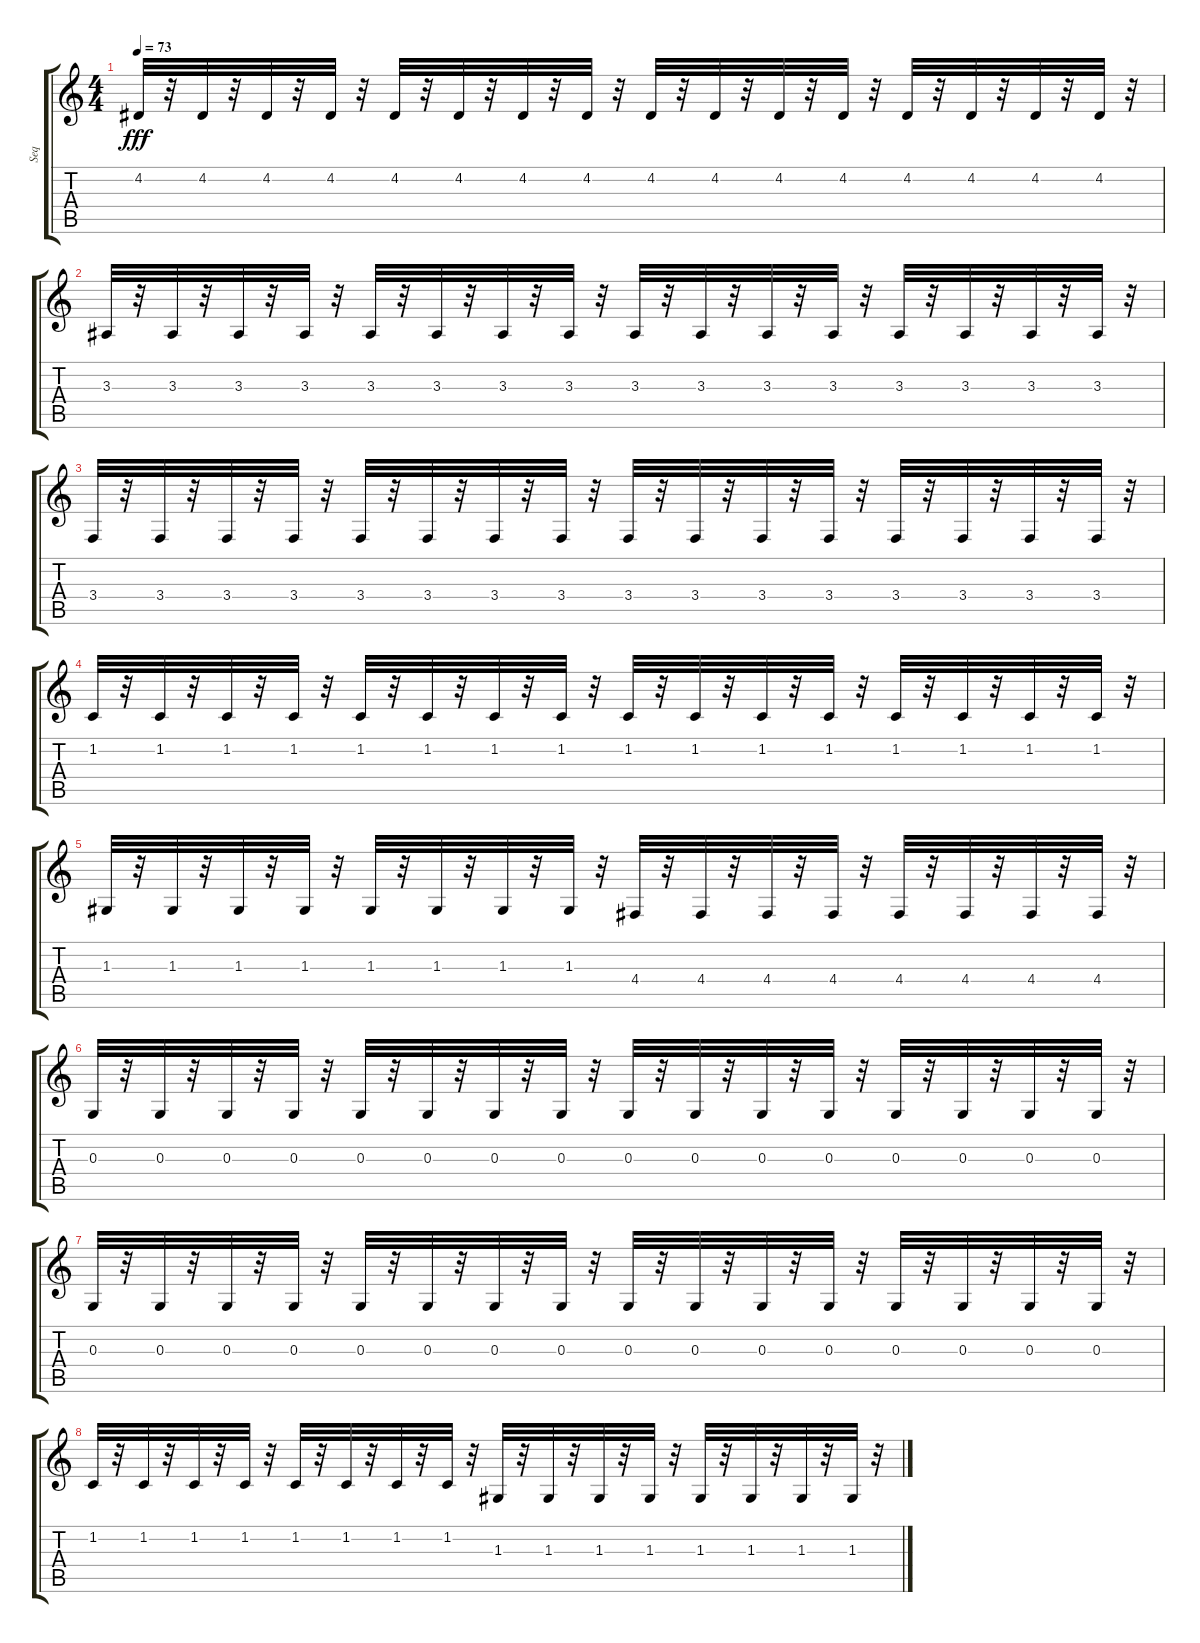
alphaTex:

\track ("Seq" "Seq") {instrument percussiveorgan}
\staff {score tabs}
\tuning (E4 B3 G3 D3 A2 E2) {hide}
\ts (4 4)
\tempo 73
\clef g2
\ks c
4.2.32{dy fff} r.32 4.2.32 r.32 4.2.32 r.32 4.2.32 r.32 4.2.32 r.32 4.2.32 r.32 4.2.32 r.32 4.2.32 r.32 4.2.32 r.32 4.2.32 r.32 4.2.32 r.32 4.2.32 r.32 4.2.32 r.32 4.2.32 r.32 4.2.32 r.32 4.2.32 r.32 |
3.3.32 r.32 3.3.32 r.32 3.3.32 r.32 3.3.32 r.32 3.3.32 r.32 3.3.32 r.32 3.3.32 r.32 3.3.32 r.32 3.3.32 r.32 3.3.32 r.32 3.3.32 r.32 3.3.32 r.32 3.3.32 r.32 3.3.32 r.32 3.3.32 r.32 3.3.32 r.32 |
3.4.32 r.32 3.4.32 r.32 3.4.32 r.32 3.4.32 r.32 3.4.32 r.32 3.4.32 r.32 3.4.32 r.32 3.4.32 r.32 3.4.32 r.32 3.4.32 r.32 3.4.32 r.32 3.4.32 r.32 3.4.32 r.32 3.4.32 r.32 3.4.32 r.32 3.4.32 r.32 |
1.2.32 r.32 1.2.32 r.32 1.2.32 r.32 1.2.32 r.32 1.2.32 r.32 1.2.32 r.32 1.2.32 r.32 1.2.32 r.32 1.2.32 r.32 1.2.32 r.32 1.2.32 r.32 1.2.32 r.32 1.2.32 r.32 1.2.32 r.32 1.2.32 r.32 1.2.32 r.32 |
1.3.32 r.32 1.3.32 r.32 1.3.32 r.32 1.3.32 r.32 1.3.32 r.32 1.3.32 r.32 1.3.32 r.32 1.3.32 r.32 4.4.32 r.32 4.4.32 r.32 4.4.32 r.32 4.4.32 r.32 4.4.32 r.32 4.4.32 r.32 4.4.32 r.32 4.4.32 r.32 |
0.3.32 r.32 0.3.32 r.32 0.3.32 r.32 0.3.32 r.32 0.3.32 r.32 0.3.32 r.32 0.3.32 r.32 0.3.32 r.32 0.3.32 r.32 0.3.32 r.32 0.3.32 r.32 0.3.32 r.32 0.3.32 r.32 0.3.32 r.32 0.3.32 r.32 0.3.32 r.32 |
0.3.32 r.32 0.3.32 r.32 0.3.32 r.32 0.3.32 r.32 0.3.32 r.32 0.3.32 r.32 0.3.32 r.32 0.3.32 r.32 0.3.32 r.32 0.3.32 r.32 0.3.32 r.32 0.3.32 r.32 0.3.32 r.32 0.3.32 r.32 0.3.32 r.32 0.3.32 r.32 |
1.2.32 r.32 1.2.32 r.32 1.2.32 r.32 1.2.32 r.32 1.2.32 r.32 1.2.32 r.32 1.2.32 r.32 1.2.32 r.32 1.3.32 r.32 1.3.32 r.32 1.3.32 r.32 1.3.32 r.32 1.3.32 r.32 1.3.32 r.32 1.3.32 r.32 1.3.32 r.32
